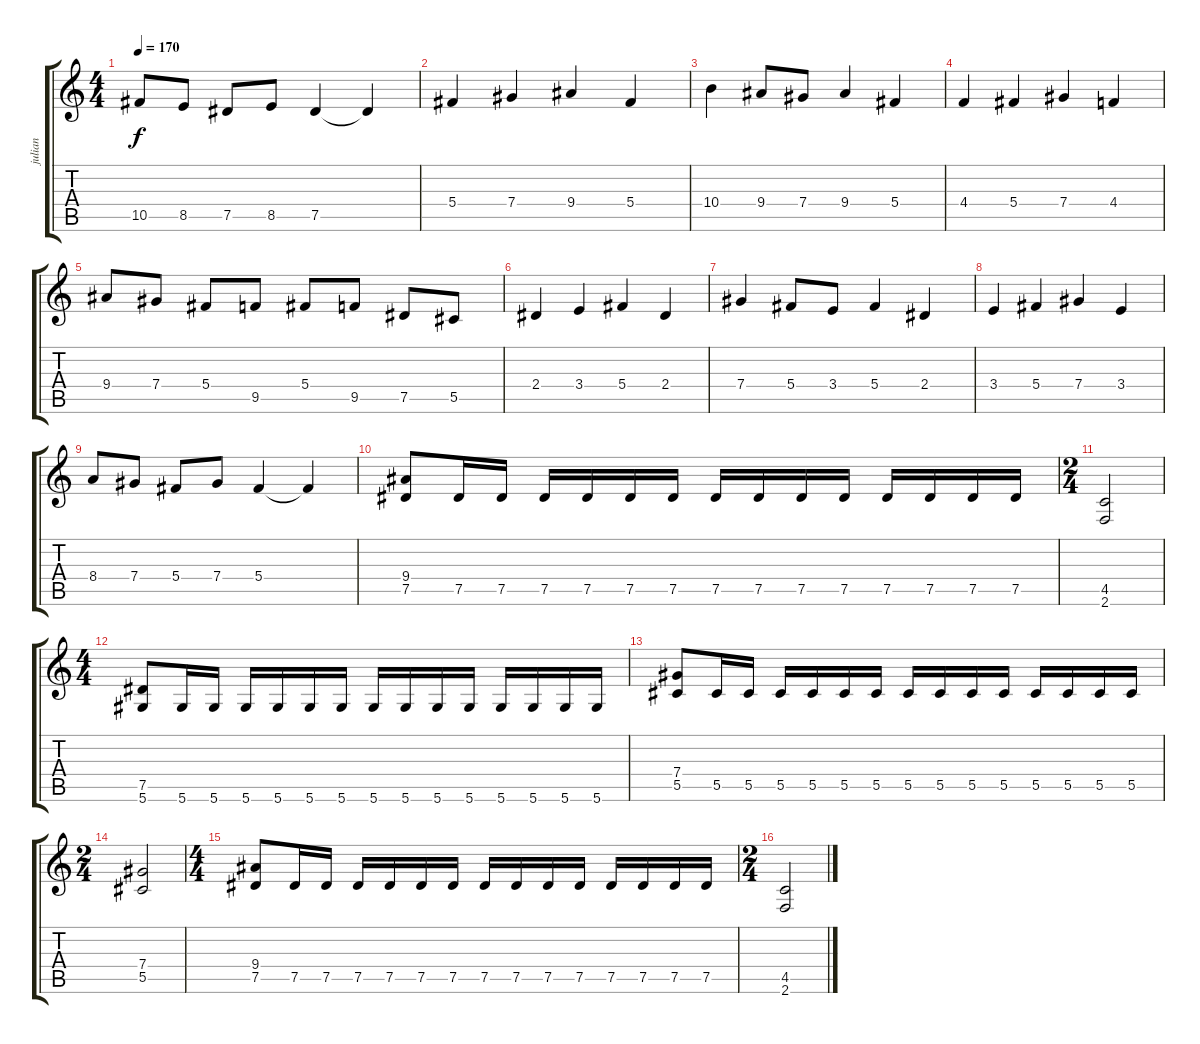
\track ("julian" "julian") {instrument overdrivenguitar}
\staff {score tabs}
\tuning (Eb4 Bb3 Gb3 Db3 Ab2 Eb2) {hide}
\ts (4 4)
\tempo 170
\clef g2
\ks c
10.5.8{dy f} 8.5.8 7.5.8 8.5.8 7.5.4 7.5{t}.4 |
5.4.4 7.4.4 9.4.4 5.4.4 |
10.4.4 9.4.8 7.4.8 9.4.4 5.4.4 |
4.4.4 5.4.4 7.4.4 4.4.4 |
9.4.8 7.4.8 5.4.8 9.5.8 5.4.8 9.5.8 7.5.8 5.5.8 |
2.4.4 3.4.4 5.4.4 2.4.4 |
7.4.4 5.4.8 3.4.8 5.4.4 2.4.4 |
3.4.4 5.4.4 7.4.4 3.4.4 |
8.4.8 7.4.8 5.4.8 7.4.8 5.4.4 5.4{t}.4 |
(9.4 7.5).8 7.5.16 7.5.16 7.5.16 7.5.16 7.5.16 7.5.16 7.5.16 7.5.16 7.5.16 7.5.16 7.5.16 7.5.16 7.5.16 7.5.16 |
\ts (2 4)
(4.5 2.6).2 |
\ts (4 4)
(7.5 5.6).8 5.6.16 5.6.16 5.6.16 5.6.16 5.6.16 5.6.16 5.6.16 5.6.16 5.6.16 5.6.16 5.6.16 5.6.16 5.6.16 5.6.16 |
(7.4 5.5).8 5.5.16 5.5.16 5.5.16 5.5.16 5.5.16 5.5.16 5.5.16 5.5.16 5.5.16 5.5.16 5.5.16 5.5.16 5.5.16 5.5.16 |
\ts (2 4)
(7.4 5.5).2 |
\ts (4 4)
(9.4 7.5).8 7.5.16 7.5.16 7.5.16 7.5.16 7.5.16 7.5.16 7.5.16 7.5.16 7.5.16 7.5.16 7.5.16 7.5.16 7.5.16 7.5.16 |
\ts (2 4)
(4.5 2.6).2
